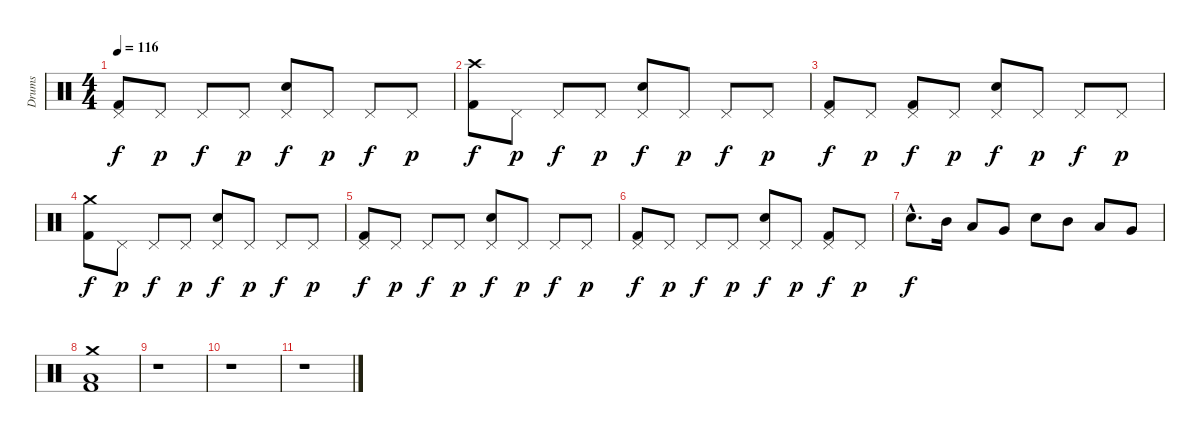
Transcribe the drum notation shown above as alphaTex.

\track ("Drums" "Drums") {instrument percussion}
\staff {score}
\articulation defaults
\ts (4 4)
\tempo 116
\clef neutral
\ks c
("Kick (hit) 2" "Pedal Hi-Hat (hit)").8{dy f} "Pedal Hi-Hat (hit)".8{dy p} "Pedal Hi-Hat (hit)".8{dy f} "Pedal Hi-Hat (hit)".8{dy p} ("Pedal Hi-Hat (hit)" "Snare (hit) 2").8{dy f} "Pedal Hi-Hat (hit)".8{dy p} "Pedal Hi-Hat (hit)".8{dy f} "Pedal Hi-Hat (hit)".8{dy p} |
("Kick (hit) 2" "Crash high (hit)").8{dy f} "Pedal Hi-Hat (hit)".8{dy p} "Pedal Hi-Hat (hit)".8{dy f} "Pedal Hi-Hat (hit)".8{dy p} ("Pedal Hi-Hat (hit)" "Snare (hit) 2").8{dy f} "Pedal Hi-Hat (hit)".8{dy p} "Pedal Hi-Hat (hit)".8{dy f} "Pedal Hi-Hat (hit)".8{dy p} |
("Kick (hit) 2" "Pedal Hi-Hat (hit)").8{dy f} "Pedal Hi-Hat (hit)".8{dy p} ("Kick (hit) 2" "Pedal Hi-Hat (hit)").8{dy f} "Pedal Hi-Hat (hit)".8{dy p} ("Pedal Hi-Hat (hit)" "Snare (hit) 2").8{dy f} "Pedal Hi-Hat (hit)".8{dy p} "Pedal Hi-Hat (hit)".8{dy f} "Pedal Hi-Hat (hit)".8{dy p} |
("Kick (hit) 2" "Crash medium (hit)").8{dy f} "Pedal Hi-Hat (hit)".8{dy p} "Pedal Hi-Hat (hit)".8{dy f} "Pedal Hi-Hat (hit)".8{dy p} ("Pedal Hi-Hat (hit)" "Snare (hit) 2").8{dy f} "Pedal Hi-Hat (hit)".8{dy p} "Pedal Hi-Hat (hit)".8{dy f} "Pedal Hi-Hat (hit)".8{dy p} |
("Kick (hit) 2" "Pedal Hi-Hat (hit)").8{dy f} "Pedal Hi-Hat (hit)".8{dy p} "Pedal Hi-Hat (hit)".8{dy f} "Pedal Hi-Hat (hit)".8{dy p} ("Pedal Hi-Hat (hit)" "Snare (hit) 2").8{dy f} "Pedal Hi-Hat (hit)".8{dy p} "Pedal Hi-Hat (hit)".8{dy f} "Pedal Hi-Hat (hit)".8{dy p} |
("Kick (hit) 2" "Pedal Hi-Hat (hit)").8{dy f} "Pedal Hi-Hat (hit)".8{dy p} "Pedal Hi-Hat (hit)".8{dy f} "Pedal Hi-Hat (hit)".8{dy p} ("Pedal Hi-Hat (hit)" "Snare (hit) 2").8{dy f} "Pedal Hi-Hat (hit)".8{dy p} ("Kick (hit) 2" "Pedal Hi-Hat (hit)").8{dy f} "Pedal Hi-Hat (hit)".8{dy p} |
"Snare (hit) 2"{hac}.8{d dy f} "Mid Tom (hit)".16 "Low Tom (hit)".8 "Very Low Tom (hit)".8 "Snare (hit) 2".8 "Mid Tom (hit)".8 "Low Tom (hit)".8 "Very Low Tom (hit)".8 |
("Kick (hit) 2" "Crash medium (hit)" "Low Floor Tom (hit)").1 |
r.1 |
r.1 |
r.1
